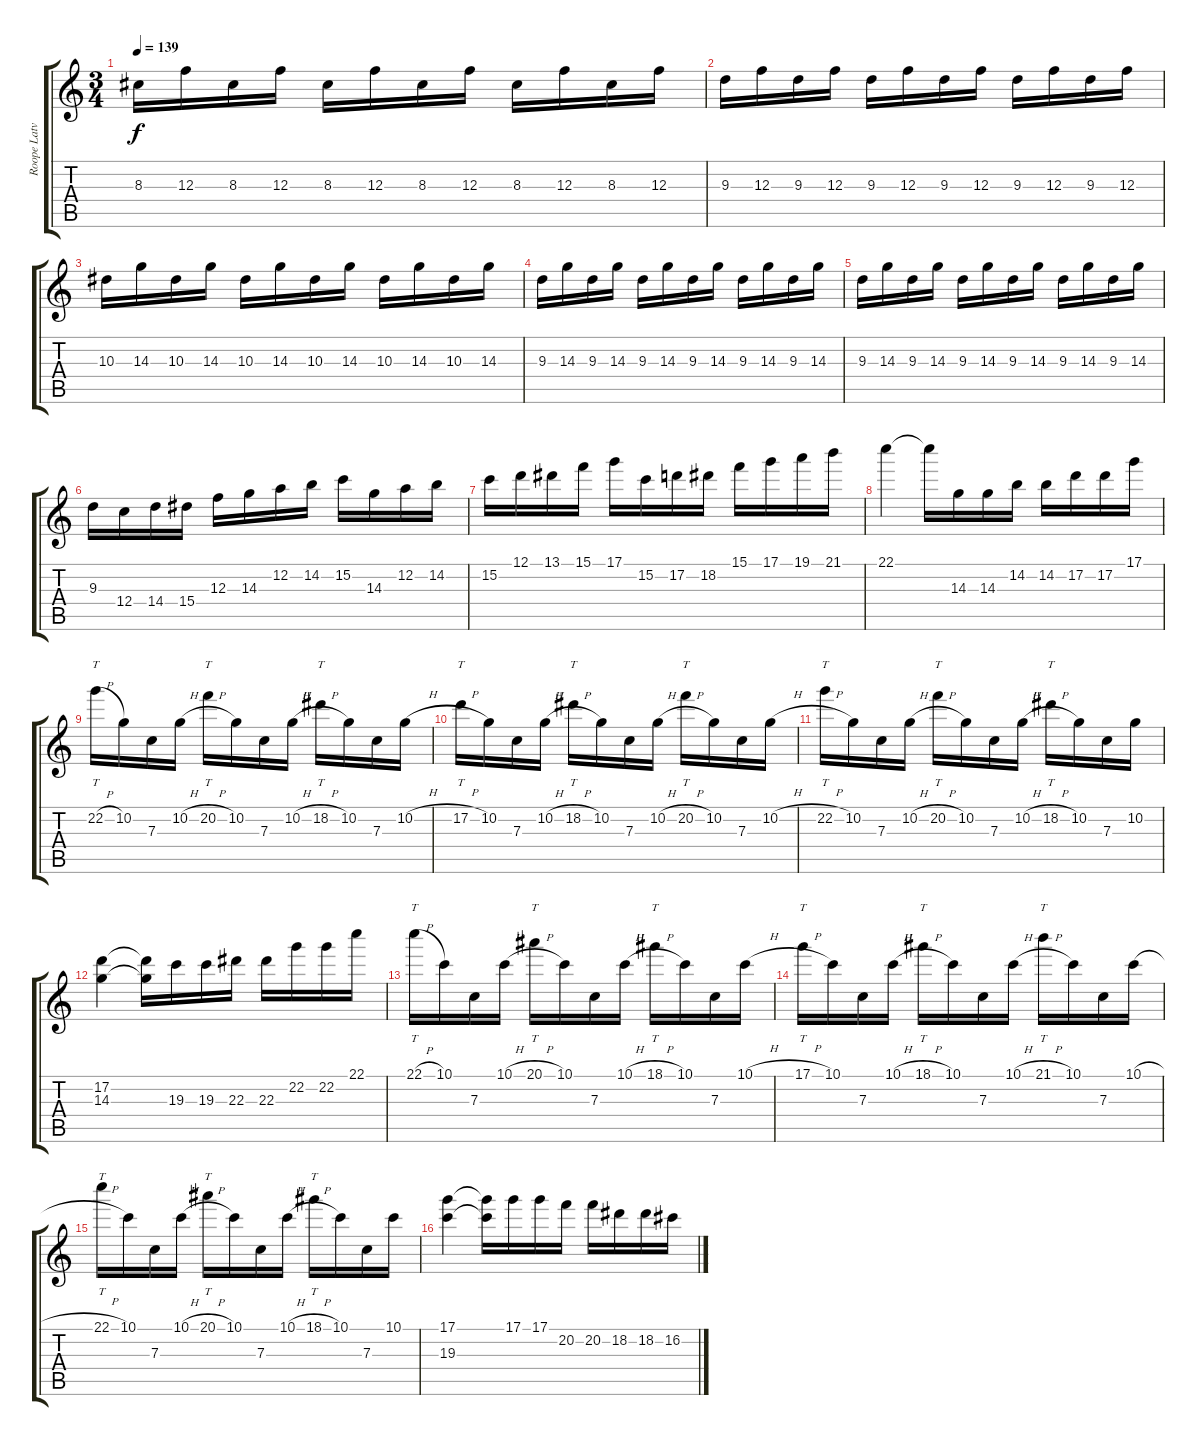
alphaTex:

\track ("Roope Latvala" "Roope Latv") {instrument distortionguitar}
\staff {score tabs}
\tuning (D4 A3 F3 C3 G2 D2) {hide}
\ts (3 4)
\tempo 139
\clef g2
\ks c
8.3.16{dy f} 12.3.16 8.3.16 12.3.16 8.3.16 12.3.16 8.3.16 12.3.16 8.3.16 12.3.16 8.3.16 12.3.16 |
9.3.16 12.3.16 9.3.16 12.3.16 9.3.16 12.3.16 9.3.16 12.3.16 9.3.16 12.3.16 9.3.16 12.3.16 |
10.3.16 14.3.16 10.3.16 14.3.16 10.3.16 14.3.16 10.3.16 14.3.16 10.3.16 14.3.16 10.3.16 14.3.16 |
9.3.16 14.3.16 9.3.16 14.3.16 9.3.16 14.3.16 9.3.16 14.3.16 9.3.16 14.3.16 9.3.16 14.3.16 |
9.3.16 14.3.16 9.3.16 14.3.16 9.3.16 14.3.16 9.3.16 14.3.16 9.3.16 14.3.16 9.3.16 14.3.16 |
9.3.16 12.4.16 14.4.16 15.4.16 12.3.16 14.3.16 12.2.16 14.2.16 15.2.16 14.3.16 12.2.16 14.2.16 |
15.2.16 12.1.16 13.1.16 15.1.16 17.1.16 15.2.16 17.2.16 18.2.16 15.1.16 17.1.16 19.1.16 21.1.16 |
22.1.4 22.1{t}.16 14.3.16 14.3.16 14.2.16 14.2.16 17.2.16 17.2.16 17.1.16 |
22.2{h}.16{tt} 10.2.16 7.3.16 10.2{h}.16 20.2{h}.16{tt} 10.2.16 7.3.16 10.2{h}.16 18.2{h}.16{tt} 10.2.16 7.3.16 10.2{h}.16 |
17.2{h}.16{tt} 10.2.16 7.3.16 10.2{h}.16 18.2{h}.16{tt} 10.2.16 7.3.16 10.2{h}.16 20.2{h}.16{tt} 10.2.16 7.3.16 10.2{h}.16 |
22.2{h}.16{tt} 10.2.16 7.3.16 10.2{h}.16 20.2{h}.16{tt} 10.2.16 7.3.16 10.2{h}.16 18.2{h}.16{tt} 10.2.16 7.3.16 10.2.16 |
(17.2 14.3).4 (17.2{t} 14.3{t}).16 19.3.16 19.3.16 22.3.16 22.3.16 22.2.16 22.2.16 22.1.16 |
22.1{h}.16{tt} 10.1.16 7.3.16 10.1{h}.16 20.1{h}.16{tt} 10.1.16 7.3.16 10.1{h}.16 18.1{h}.16{tt} 10.1.16 7.3.16 10.1{h}.16 |
17.1{h}.16{tt} 10.1.16 7.3.16 10.1{h}.16 18.1{h}.16{tt} 10.1.16 7.3.16 10.1{h}.16 21.1{h}.16{tt} 10.1.16 7.3.16 10.1{h}.16 |
22.1{h}.16{tt} 10.1.16 7.3.16 10.1{h}.16 20.1{h}.16{tt} 10.1.16 7.3.16 10.1{h}.16 18.1{h}.16{tt} 10.1.16 7.3.16 10.1.16 |
(17.1 19.3).4 (17.1{t} 19.3{t}).16 17.1.16 17.1.16 20.2.16 20.2.16 18.2.16 18.2.16 16.2.16
